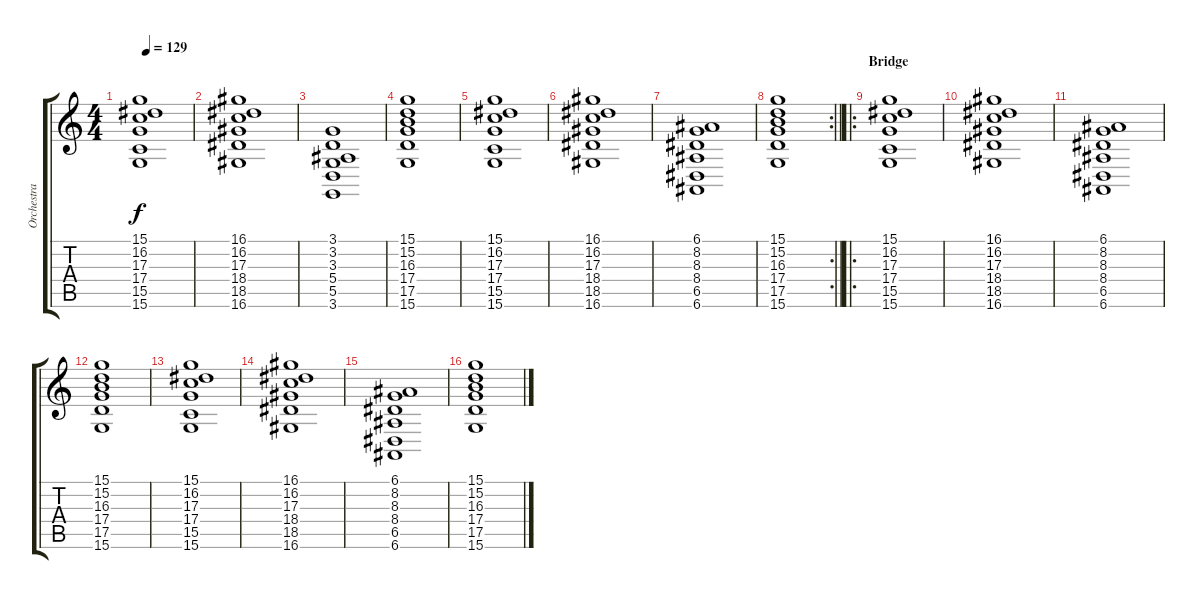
\track ("Orchestra 1" "Orchestra ") {instrument stringensemble2}
\staff {score tabs}
\tuning (E4 B3 G3 D3 A2 E2) {hide}
\ts (4 4)
\tempo 129
\clef g2
\ks c
(15.1 16.2 17.3 17.4 15.5 15.6).1{dy f} |
(16.1 16.2 17.3 18.4 18.5 16.6).1 |
(3.1 3.2 3.3 5.4 5.5 3.6).1 |
(15.1 15.2 16.3 17.4 17.5 15.6).1 |
(15.1 16.2 17.3 17.4 15.5 15.6).1 |
(16.1 16.2 17.3 18.4 18.5 16.6).1 |
(6.1 8.2 8.3 8.4 6.5 6.6).1 |
\rc 2
\barLineRight lightlight
(15.1 15.2 16.3 17.4 17.5 15.6).1 |
\ro
\section ("" "Bridge")
(15.1 16.2 17.3 17.4 15.5 15.6).1 |
(16.1 16.2 17.3 18.4 18.5 16.6).1 |
(6.1 8.2 8.3 8.4 6.5 6.6).1 |
(15.1 15.2 16.3 17.4 17.5 15.6).1 |
(15.1 16.2 17.3 17.4 15.5 15.6).1 |
(16.1 16.2 17.3 18.4 18.5 16.6).1 |
(6.1 8.2 8.3 8.4 6.5 6.6).1 |
(15.1 15.2 16.3 17.4 17.5 15.6).1
